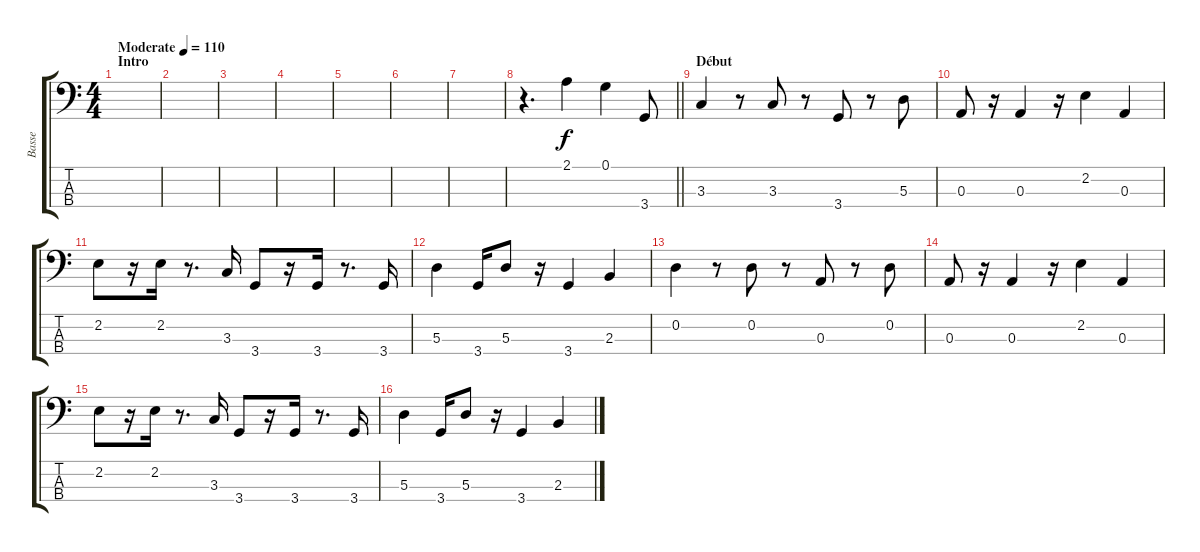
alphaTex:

\track ("Basse" "Basse") {instrument electricbassfinger}
\staff {score tabs}
\tuning (G2 D2 A1 E1) {hide}
\ts (4 4)
\section ("" "Intro")
\tempo (110 "Moderate")
\clef f4
\ks c
|
|
|
|
|
|
|
\barLineRight lightlight
r.4{d} 2.1.4 0.1.4 3.4.8 |
\section ("" "Début")
3.3.4 r.8 3.3.8 r.8 3.4.8 r.8 5.3.8 |
0.3.8 r.16 0.3.4 r.16 2.2.4 0.3.4 |
2.2.8 r.16 2.2.16 r.8{d} 3.3.16 3.4.8 r.16 3.4.16 r.8{d} 3.4.16 |
5.3.4 3.4.16 5.3.8 r.16 3.4.4 2.3.4 |
0.2.4 r.8 0.2.8 r.8 0.3.8 r.8 0.2.8 |
0.3.8 r.16 0.3.4 r.16 2.2.4 0.3.4 |
2.2.8 r.16 2.2.16 r.8{d} 3.3.16 3.4.8 r.16 3.4.16 r.8{d} 3.4.16 |
5.3.4 3.4.16 5.3.8 r.16 3.4.4 2.3.4
